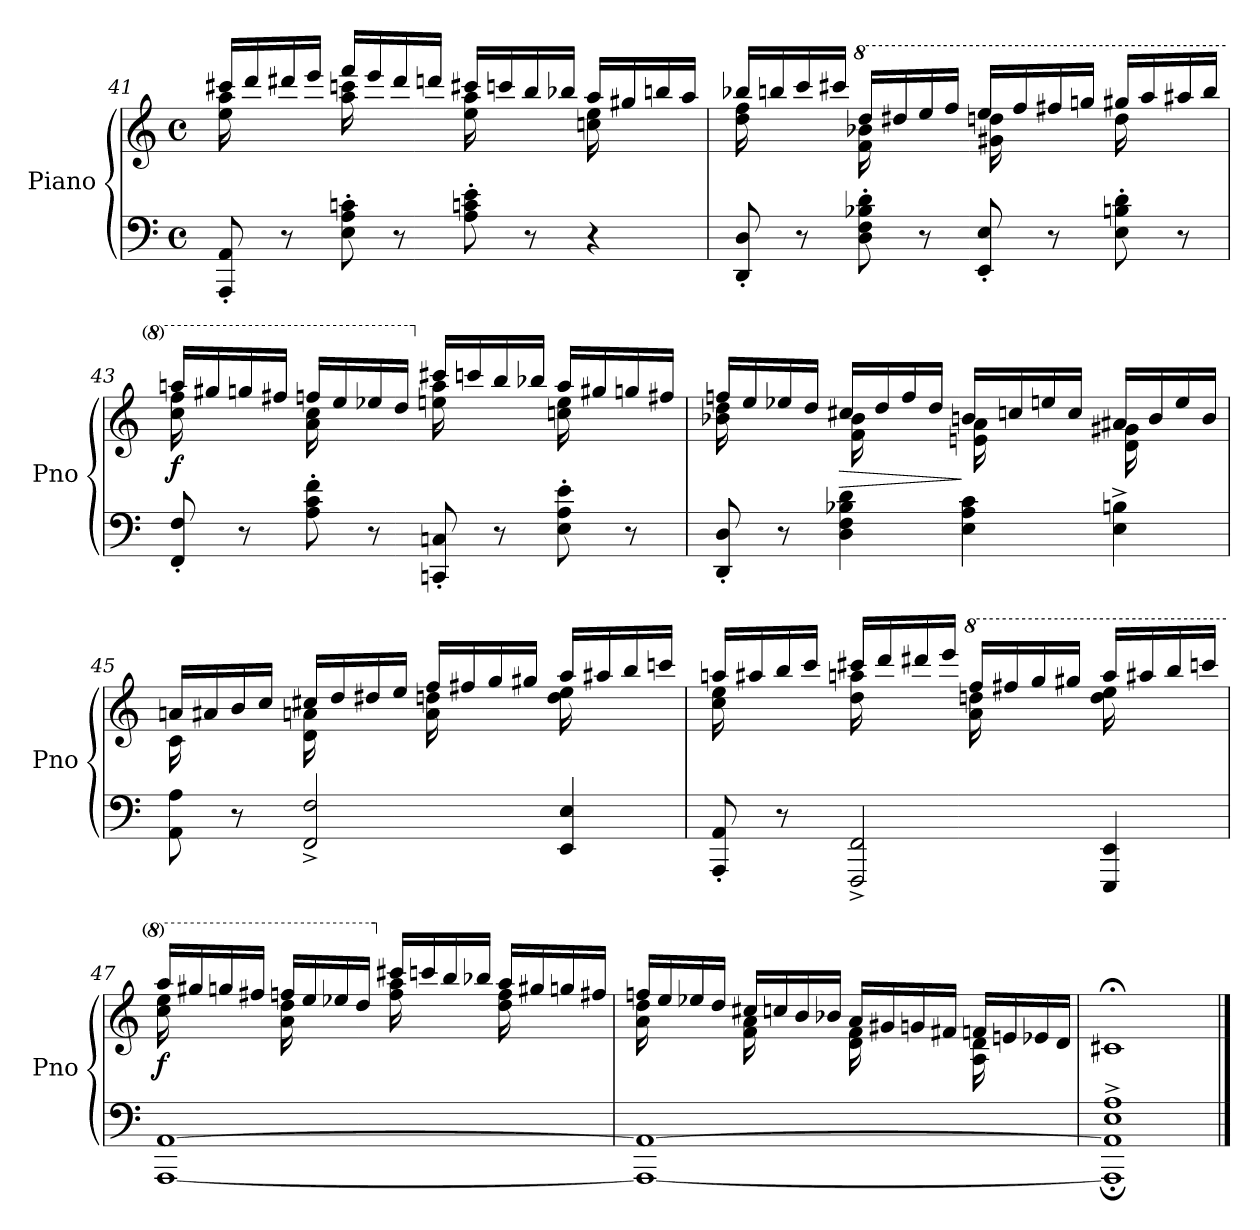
**kern	**kern	**dynam
*part1	*part1	*part1
*staff2	*staff1	*staff1/2
*I"Piano	*	*
*I'Pno	*	*
*clefF4	*clefG2	*
*k[]	*k[]	*
*M4/4	*M4/4	*
*met(c)	*met(c)	*
=41	=41	=41
*	*^	*
8AAA/' 8AA/'	16ccc#X/LL	16ee\ 16aa\	.
.	16ddd/	8.ryy	.
8r	16ddd#X/	.	.
.	16eee/JJ	.	.
8E\' 8A\' 8cn\'	16fff/LL	16aa\ 16cccn\	.
.	16eee/	8.ryy	.
8r	16ddd#/	.	.
.	16dddn/JJ	.	.
8A\' 8cn\' 8e\'	16ccc#X/LL	16ee\ 16aa\	.
.	16cccn/	8.ryy	.
8r	16bb/	.	.
.	16bb-X/JJ	.	.
4r	16aa/LL	16ccn\ 16ee\	.
.	16gg#X/	8.ryy	.
.	16bbn/	.	.
.	16aa/JJ	.	.
!!LO:PB:g=z	!!
=42	=42	=42	=42
!	!	!	!LO:DY:b
8DD/' 8D/'	16bb-X/LL	16dd\ 16ff\	other-dynamics
.	16bbn/	8.ryy	.
8r	16ccc/	.	.
.	16ccc#X/JJ	.	.
*	*8va	*	*
8D\' 8F\' 8B-X\' 8d\'	16ddd/LL	16ff\ 16bb-X\	.
.	16ddd#X/	8.ryy	.
8r	16eee/	.	.
.	16fff/JJ	.	.
8EE/' 8E/'	16eee/LL	16gg#X\ 16dddn\	.
.	16fff/	8.ryy	.
8r	16fff#X/	.	.
.	16gggn/JJ	.	.
8E\' 8Bn\' 8d\'	16ggg#X/LL	16ddd\	.
.	16aaa/	8.ryy	.
8r	16aaa#X/	.	.
.	16bbb/JJ	.	.
=43	=43	=43	=43
!	!	!	!LO:DY:b
8FF/' 8F/'	16aaan/LL	16ccc\ 16fff\	f
.	16ggg#X/	8.ryy	.
8r	16gggn/	.	.
.	16fff#X/JJ	.	.
8A\' 8c\' 8f\'	16fffn/LL	16aa\ 16ccc\	.
.	16eee/	8.ryy	.
8r	16eee-X/	.	.
.	16ddd/JJ	.	.
*	*X8va	*	*
8CCn/' 8Cn/'	16ccc#X/LL	16een\ 16aa\	.
.	16cccn/	8.ryy	.
8r	16bb/	.	.
.	16bb-X/JJ	.	.
8E\' 8A\' 8e\'	16aa/LL	16ccn\ 16ee\	.
.	16gg#X/	8.ryy	.
8r	16ggn/	.	.
.	16ff#X/JJ	.	.
!!LO:LB:g=z	!!
=44	=44	=44	=44
8DD/' 8D/'	16ffn/LL	16b-X\ 16dd\	.
.	16ee/	8.ryy	.
8r	16ee-X/	.	.
.	16dd/JJ	.	.
!	!	!	!LO:HP:b
4D\ 4F\ 4B-X\ 4d\	16cc#X/LL	16f\ 16b-\	>
.	16dd/	8.ryy	.
.	16ff/	.	.
.	16dd/JJ	.	.
!	!	!	!LO:DY:n=1:b
4E\ 4A\ 4c\	16bn/LL	16en\ 16a\	] other-dynamics
.	16ccn/	8.ryy	.
.	16een/	.	.
.	16cc/JJ	.	.
4E\^ 4Bn\^	16a#X/LL	16d\ 16g#X\	.
.	16b/	8.ryy	.
.	16ee/	.	.
.	16b/JJ	.	.
=45	=45	=45	=45
8AA\ 8A\	16an/LL	16c\	.
.	16a#X/	8.ryy	.
8r	16b/	.	.
.	16cc/JJ	.	.
!	!	!	!LO:DY:b
2FF/^ 2F/^	16cc#X/LL	16d\ 16an\	other-dynamics
.	16dd/	8.ryy	.
.	16dd#X/	.	.
.	16ee/JJ	.	.
.	16ff/LL	16a\ 16ddn\	.
.	16ff#X/	8.ryy	.
.	16gg/	.	.
.	16gg#X/JJ	.	.
4EE/ 4E/	16aa/LL	16dd\ 16ee\	.
.	16aa#X/	8.ryy	.
.	16bb/	.	.
.	16cccn/JJ	.	.
!!LO:LB:g=z	!!
=46	=46	=46	=46
8AAA/' 8AA/'	16aan/LL	16cc\ 16ee\	.
.	16aa#X/	8.ryy	.
8r	16bb/	.	.
.	16ccc/JJ	.	.
2FFF/^ 2FF/^	16ccc#X/LL	16dd\ 16aan\	.
.	16ddd/	8.ryy	.
.	16ddd#X/	.	.
.	16eee/JJ	.	.
*	*8va	*	*
.	16fff/LL	16aa\ 16dddn\	.
.	16fff#X/	8.ryy	.
.	16ggg/	.	.
.	16ggg#X/JJ	.	.
4EEE/ 4EE/	16aaa/LL	16ddd\ 16eee\	.
.	16aaa#X/	8.ryy	.
.	16bbb/	.	.
.	16ccccn/JJ	.	.
=47	=47	=47	=47
!	!	!	!LO:DY:b
[1AAA [1AA	16aaa/LL	16ccc\ 16eee\	f
.	16ggg#X/	8.ryy	.
.	16gggn/	.	.
.	16fff#X/JJ	.	.
.	16fffn/LL	16aa\ 16ddd\	.
.	16eee/	8.ryy	.
.	16eee-X/	.	.
.	16ddd/JJ	.	.
*	*X8va	*	*
.	16ccc#X/LL	16ff\ 16aa\	.
.	16cccn/	8.ryy	.
.	16bb/	.	.
.	16bb-X/JJ	.	.
.	16aa/LL	16dd\ 16ff\	.
.	16gg#X/	8.ryy	.
.	16ggn/	.	.
.	16ff#X/JJ	.	.
!!LO:LB:g=z	!!
=48	=48	=48	=48
!	!	!	!LO:DY:b
1AAA_ 1AA_	16ffn/LL	16a\ 16dd\	other-dynamics
.	16ee/	8.ryy	.
.	16ee-X/	.	.
.	16dd/JJ	.	.
.	16cc#X/LL	16f\ 16a\	.
.	16ccn/	8.ryy	.
.	16b/	.	.
.	16b-X/JJ	.	.
.	16a/LL	16d\ 16f\	.
.	16g#X/	8.ryy	.
.	16gn/	.	.
.	16f#X/JJ	.	.
.	16fn/LL	16A\ 16d\	.
.	16en/	8.ryy	.
.	16e-X/	.	.
.	16d/JJ	.	.
*	*v	*v	*
=49	=49	=49
*^	*	*
1E^ 1A^	1AAA]; 1AA];	1c#X;<	.
*v	*v	*	*
==	==	==
*-	*-	*-
